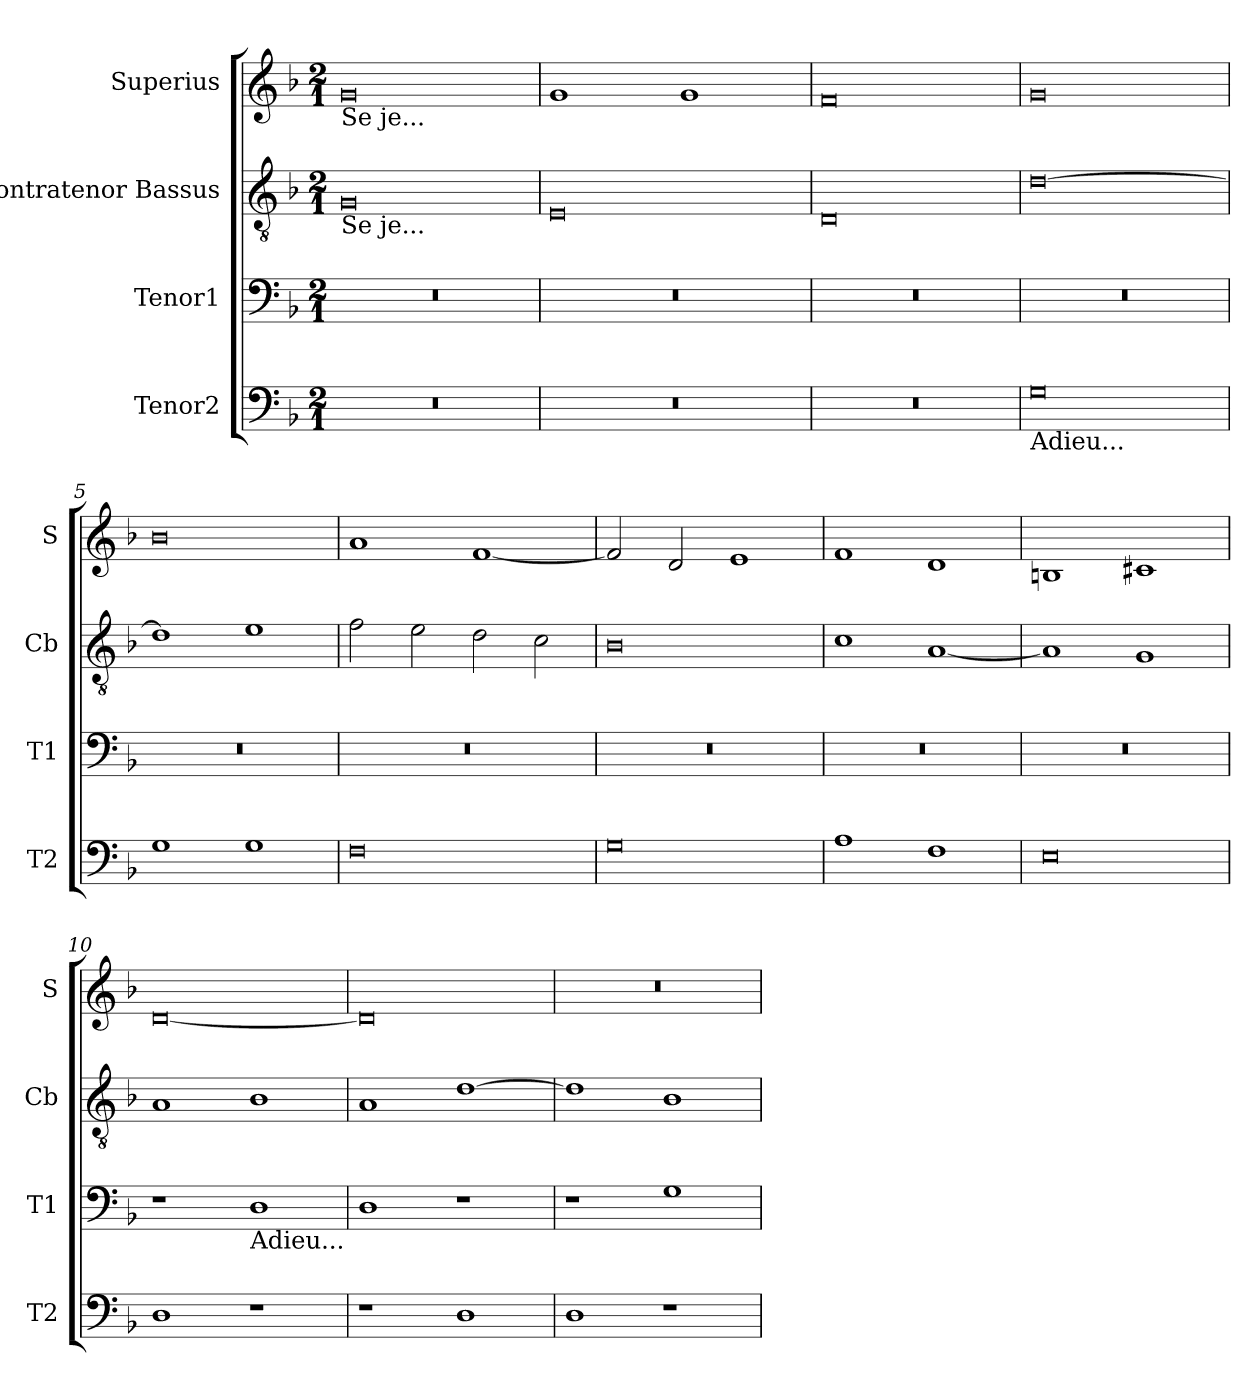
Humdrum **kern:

**kern	**kern	**kern	**kern
*part4	*part3	*part2	*part1
*staff4	*staff3	*staff2	*staff1
*I"Tenor2	*I"Tenor1	*I"Contratenor Bassus	*I"Superius
*I'T2	*I'T1	*I'Cb	*I'S
*clefF4	*clefF4	*clefGv2	*clefG2
*k[b-]	*k[b-]	*k[b-]	*k[b-]
*M2/1	*M2/1	*M2/1	*M2/1
=1	=1	=1	=1
!	!	!	!LO:TX:b:t=Se je...
!	!	!LO:TX:b:t=Se je...	!
0r	0r	0G	0g
=2	=2	=2	=2
0r	0r	0E	1g
.	.	.	1g
=3	=3	=3	=3
0r	0r	0D	0f
=4	=4	=4	=4
!LO:TX:b:t=Adieu...	!	!	!
0G	0r	[0d	0g
=5	=5	=5	=5
1G	0r	1d]	0b-
1G	.	1e	.
=6	=6	=6	=6
0F	0r	2f\	1a
.	.	2e\	.
.	.	2d\	[1f
.	.	2c\	.
=7	=7	=7	=7
0G	0r	0B-	2f/]
.	.	.	2d/
.	.	.	1e
=8	=8	=8	=8
1A	0r	1c	1f
1F	.	[1A	1d
=9	=9	=9	=9
0E	0r	1A]	1Bn
.	.	1G	1c#X
=10	=10	=10	=10
1D	1r	1A	[0d
!	!LO:TX:b:t=Adieu...	!	!
1r	1D	1B-	.
=11	=11	=11	=11
1r	1D	1A	0d]
1D	1r	[1d	.
=12	=12	=12	=12
1D	1r	1d]	0r
1r	1G	1B-	.
=	=	=	=
*-	*-	*-	*-
